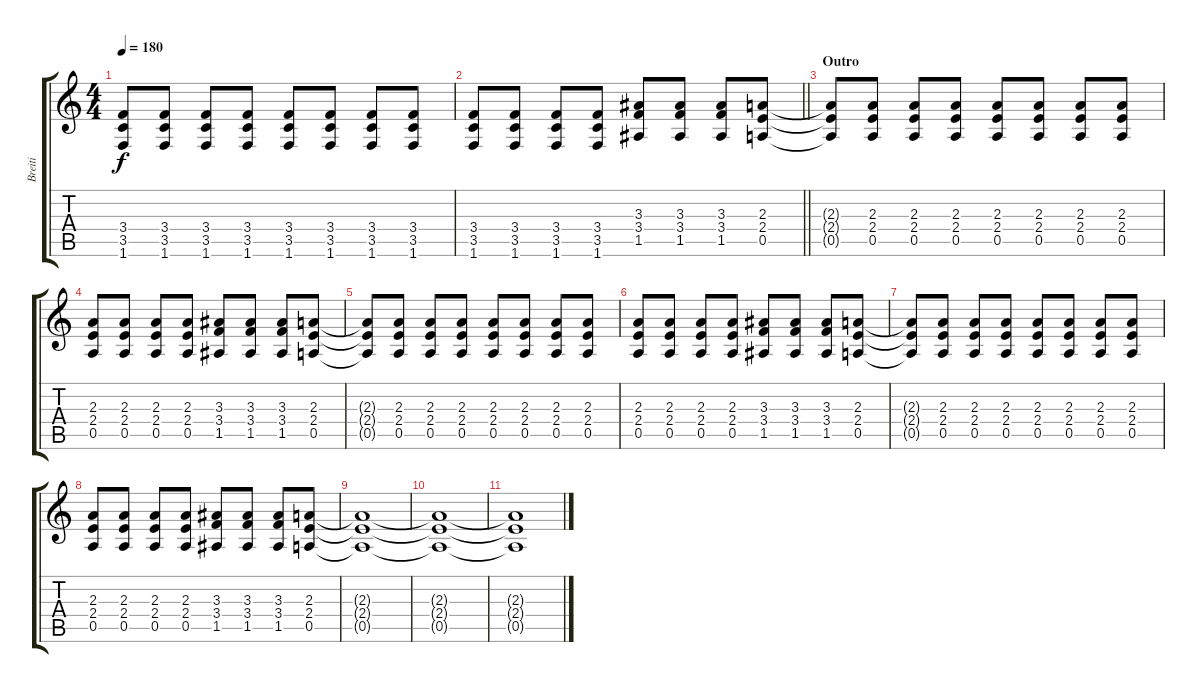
\track ("Breiti" "Breiti") {instrument distortionguitar}
\staff {score tabs}
\tuning (E4 B3 G3 D3 A2 E2) {hide}
\ts (4 4)
\tempo 180
\clef g2
\ks c
(3.4 3.5 1.6).8{dy f} (3.4 3.5 1.6).8 (3.4 3.5 1.6).8 (3.4 3.5 1.6).8 (3.4 3.5 1.6).8 (3.4 3.5 1.6).8 (3.4 3.5 1.6).8 (3.4 3.5 1.6).8 |
\barLineRight lightlight
(3.4 3.5 1.6).8 (3.4 3.5 1.6).8 (3.4 3.5 1.6).8 (3.4 3.5 1.6).8 (3.3 3.4 1.5).8 (3.3 3.4 1.5).8 (3.3 3.4 1.5).8 (2.3 2.4 0.5).8 |
\section ("" "Outro")
(2.3{t} 2.4{t} 0.5{t}).8 (2.3 2.4 0.5).8 (2.3 2.4 0.5).8 (2.3 2.4 0.5).8 (2.3 2.4 0.5).8 (2.3 2.4 0.5).8 (2.3 2.4 0.5).8 (2.3 2.4 0.5).8 |
(2.3 2.4 0.5).8 (2.3 2.4 0.5).8 (2.3 2.4 0.5).8 (2.3 2.4 0.5).8 (3.3 3.4 1.5).8 (3.3 3.4 1.5).8 (3.3 3.4 1.5).8 (2.3 2.4 0.5).8 |
(2.3{t} 2.4{t} 0.5{t}).8 (2.3 2.4 0.5).8 (2.3 2.4 0.5).8 (2.3 2.4 0.5).8 (2.3 2.4 0.5).8 (2.3 2.4 0.5).8 (2.3 2.4 0.5).8 (2.3 2.4 0.5).8 |
(2.3 2.4 0.5).8 (2.3 2.4 0.5).8 (2.3 2.4 0.5).8 (2.3 2.4 0.5).8 (3.3 3.4 1.5).8 (3.3 3.4 1.5).8 (3.3 3.4 1.5).8 (2.3 2.4 0.5).8 |
(2.3{t} 2.4{t} 0.5{t}).8 (2.3 2.4 0.5).8 (2.3 2.4 0.5).8 (2.3 2.4 0.5).8 (2.3 2.4 0.5).8 (2.3 2.4 0.5).8 (2.3 2.4 0.5).8 (2.3 2.4 0.5).8 |
(2.3 2.4 0.5).8 (2.3 2.4 0.5).8 (2.3 2.4 0.5).8 (2.3 2.4 0.5).8 (3.3 3.4 1.5).8 (3.3 3.4 1.5).8 (3.3 3.4 1.5).8 (2.3 2.4 0.5).8 |
(2.3{t} 2.4{t} 0.5{t}).1 |
(2.3{t} 2.4{t} 0.5{t}).1 |
(2.3{t} 2.4{t} 0.5{t}).1
